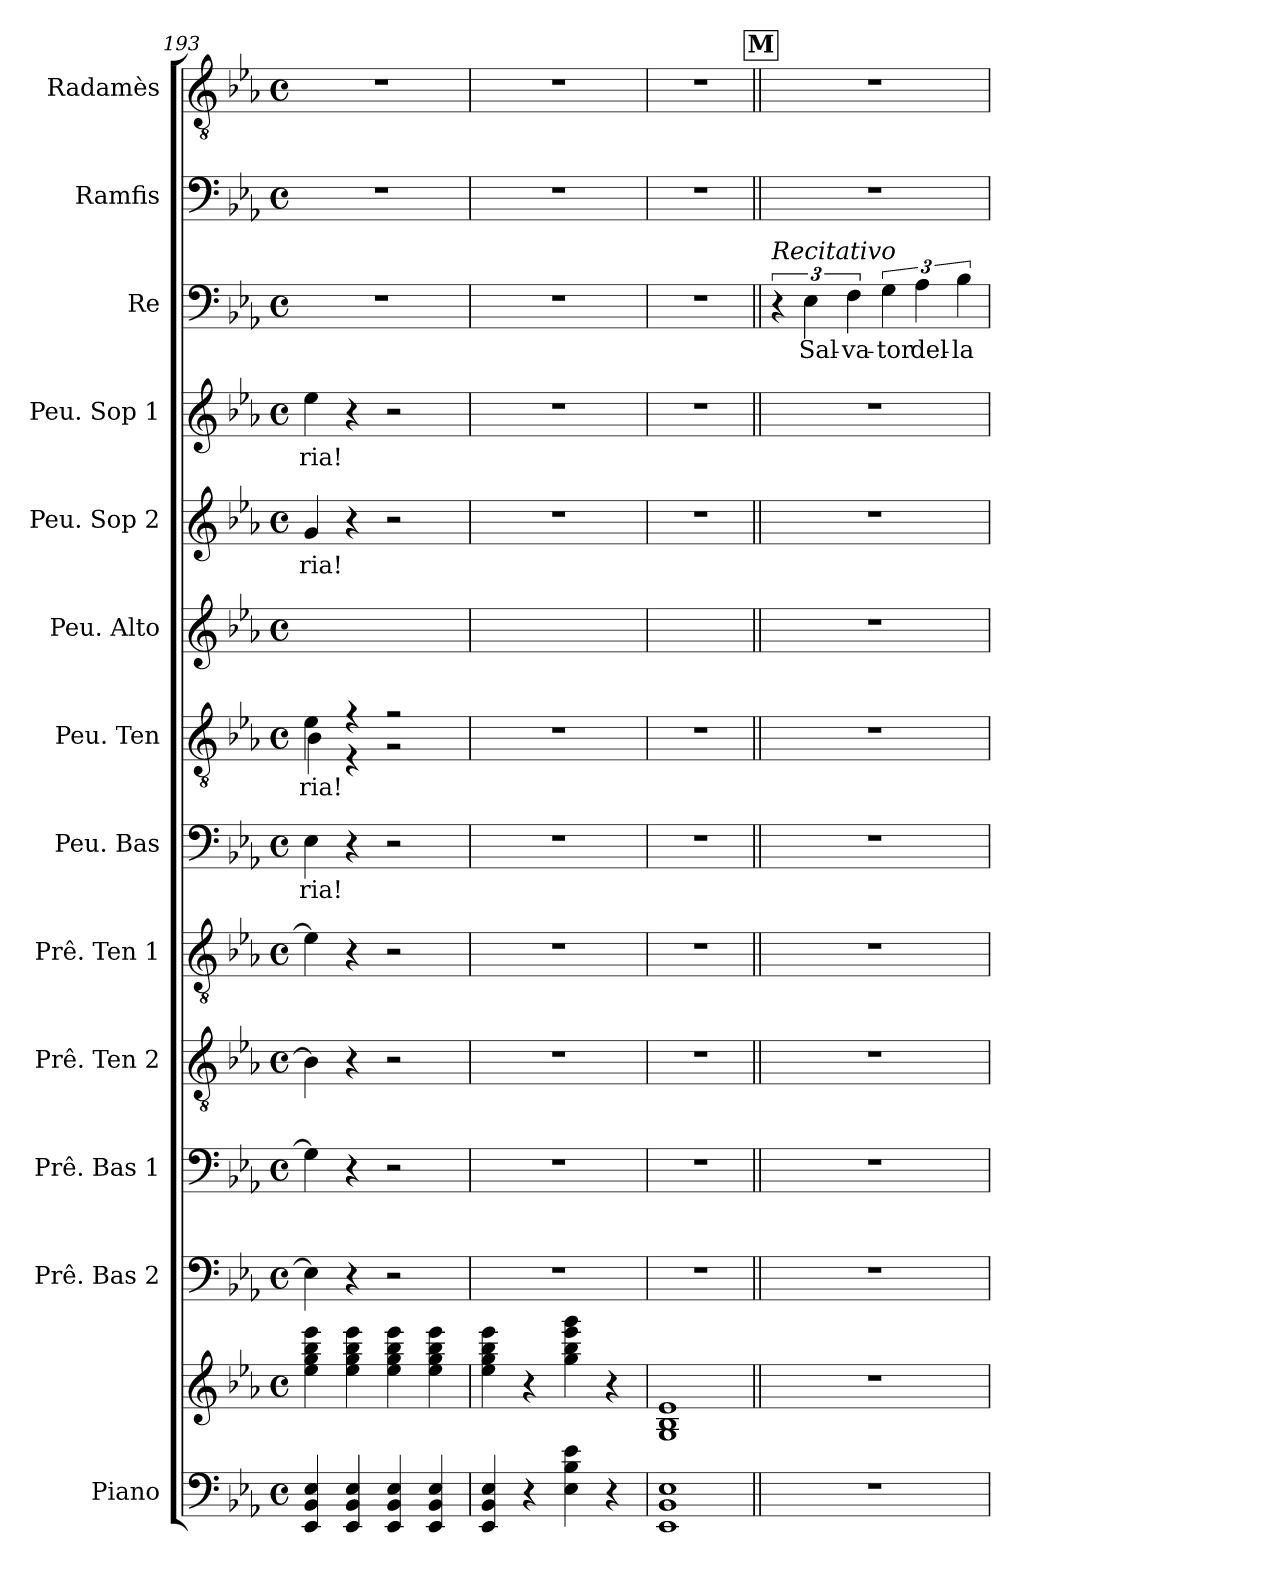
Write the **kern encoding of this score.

**kern	**kern	**kern	**kern	**kern	**kern	**kern	**text	**kern	**text	**kern	**kern	**text	**kern	**text	**kern	**text	**kern	**kern
*part13	*part13	*part12	*part11	*part10	*part9	*part8	*part8	*part7	*part7	*part6	*part5	*part5	*part4	*part4	*part3	*part3	*part2	*part1
*staff14	*staff13	*staff12	*staff11	*staff10	*staff9	*staff8	*staff8	*staff7	*staff7	*staff6	*staff5	*staff5	*staff4	*staff4	*staff3	*staff3	*staff2	*staff1
*I"Piano	*	*I"Prê. Bas 2	*I"Prê. Bas 1	*I"Prê. Ten 2	*I"Prê. Ten 1	*I"Peu. Bas	*	*I"Peu. Ten	*	*I"Peu. Alto	*I"Peu. Sop 2	*	*I"Peu. Sop 1	*	*I"Re	*	*I"Ramfis	*I"Radamès
*I'Pno	*	*I'Prê. B2	*I'Prê. B1	*I'Prê. T2	*I'Prê. T1	*I'Peu. Bas	*	*I'Peu. Ten	*	*I'Peu. Alto	*I'Peu. S2	*	*I'Peu. S1	*	*I'Re	*	*I'Ram.	*I'Rad.
*clefF4	*clefG2	*clefF4	*clefF4	*clefGv2	*clefGv2	*clefF4	*	*clefGv2	*	*clefG2	*clefG2	*	*clefG2	*	*clefF4	*	*clefF4	*clefGv2
*k[b-e-a-]	*k[b-e-a-]	*k[b-e-a-]	*k[b-e-a-]	*k[b-e-a-]	*k[b-e-a-]	*k[b-e-a-]	*	*k[b-e-a-]	*	*k[b-e-a-]	*k[b-e-a-]	*	*k[b-e-a-]	*	*k[b-e-a-]	*	*k[b-e-a-]	*k[b-e-a-]
*M4/4	*M4/4	*M4/4	*M4/4	*M4/4	*M4/4	*M4/4	*	*M4/4	*	*M4/4	*M4/4	*	*M4/4	*	*M4/4	*	*M4/4	*M4/4
*met(c)	*met(c)	*met(c)	*met(c)	*met(c)	*met(c)	*met(c)	*	*met(c)	*	*met(c)	*met(c)	*	*met(c)	*	*met(c)	*	*met(c)	*met(c)
=193	=193	=193	=193	=193	=193	=193	=193	=193	=193	=193	=193	=193	=193	=193	=193	=193	=193	=193
!	!	!	!	!	!	!	!LO:LY:b:color=#AA0000	!	!LO:LY:b:color=#0055FF	!	!	!	!	!	!	!	!	!
*	*	*	*	*	*	*	*	*^	*	*	*	*	*	*	*	*	*	*
!	!	!	!	!	!	!	!	!	!	!LO:LY:b:color=#0055FF	!	!	!LO:LY:b:color=#0055FF	!	!LO:LY:b:color=#0055FF	!	!	!	!
4EE-/ 4BB-/ 4E-/	4ee-\ 4gg\ 4bb-\ 4eee-\	4E-\]	4G\]	4B-\]	4e-\]	4E-\	-ria!	4e-\	4B-\	-ria!	1ryy	4g/	-ria!	4ee-\	-ria!	1r	.	1r	1r
4EE-/ 4BB-/ 4E-/	4ee-\ 4gg\ 4bb-\ 4eee-\	4r	4r	4r	4r	4r	.	4r	4r	.	.	4r	.	4r	.	.	.	.	.
4EE-/ 4BB-/ 4E-/	4ee-\ 4gg\ 4bb-\ 4eee-\	2r	2r	2r	2r	2r	.	2r	2r	.	.	2r	.	2r	.	.	.	.	.
4EE-/ 4BB-/ 4E-/	4ee-\ 4gg\ 4bb-\ 4eee-\	.	.	.	.	.	.	.	.	.	.	.	.	.	.	.	.	.	.
*	*	*	*	*	*	*	*	*v	*v	*	*	*	*	*	*	*	*	*	*
!!LO:PB:g=z
=194	=194	=194	=194	=194	=194	=194	=194	=194	=194	=194	=194	=194	=194	=194	=194	=194	=194	=194
4EE-/ 4BB-/ 4E-/	4ee-\ 4gg\ 4bb-\ 4eee-\	1r	1r	1r	1r	1r	.	1r	.	1ryy	1r	.	1r	.	1r	.	1r	1r
4r	4r	.	.	.	.	.	.	.	.	.	.	.	.	.	.	.	.	.
4E-\ 4B-\ 4e-\	4gg\ 4bb-\ 4eee-\ 4ggg\	.	.	.	.	.	.	.	.	.	.	.	.	.	.	.	.	.
4r	4r	.	.	.	.	.	.	.	.	.	.	.	.	.	.	.	.	.
=195	=195	=195	=195	=195	=195	=195	=195	=195	=195	=195	=195	=195	=195	=195	=195	=195	=195	=195
1EE- 1BB- 1E-	1G 1B- 1e-	1r	1r	1r	1r	1r	.	1r	.	1ryy	1r	.	1r	.	1r	.	1r	1r
!!LO:REH:place=s1:a:fs=18:t=M
=196||	=196||	=196||	=196||	=196||	=196||	=196||	=196||	=196||	=196||	=196||	=196||	=196||	=196||	=196||	=196||	=196||	=196||	=196||
!	!	!	!	!	!	!	!	!	!	!	!	!	!	!	!LO:TX:a:i:t=Recitativo	!	!	!
1r	1r	1r	1r	1r	1r	1r	.	1r	.	1r	1r	.	1r	.	6r	.	1r	1r
!	!	!	!	!	!	!	!	!	!	!	!	!	!	!	!	!LO:LY:b:color=#0055FF	!	!
.	.	.	.	.	.	.	.	.	.	.	.	.	.	.	6E-\	Sal-	.	.
!	!	!	!	!	!	!	!	!	!	!	!	!	!	!	!	!LO:LY:b:color=#0055FF	!	!
.	.	.	.	.	.	.	.	.	.	.	.	.	.	.	6F\	-va-	.	.
!	!	!	!	!	!	!	!	!	!	!	!	!	!	!	!	!LO:LY:b:color=#0055FF	!	!
.	.	.	.	.	.	.	.	.	.	.	.	.	.	.	6G\	-tor	.	.
!	!	!	!	!	!	!	!	!	!	!	!	!	!	!	!	!LO:LY:b:color=#0055FF	!	!
.	.	.	.	.	.	.	.	.	.	.	.	.	.	.	6A-\	del-	.	.
!	!	!	!	!	!	!	!	!	!	!	!	!	!	!	!	!LO:LY:b:color=#0055FF	!	!
.	.	.	.	.	.	.	.	.	.	.	.	.	.	.	6B-\	-la	.	.
=	=	=	=	=	=	=	=	=	=	=	=	=	=	=	=	=	=	=
*-	*-	*-	*-	*-	*-	*-	*-	*-	*-	*-	*-	*-	*-	*-	*-	*-	*-	*-
